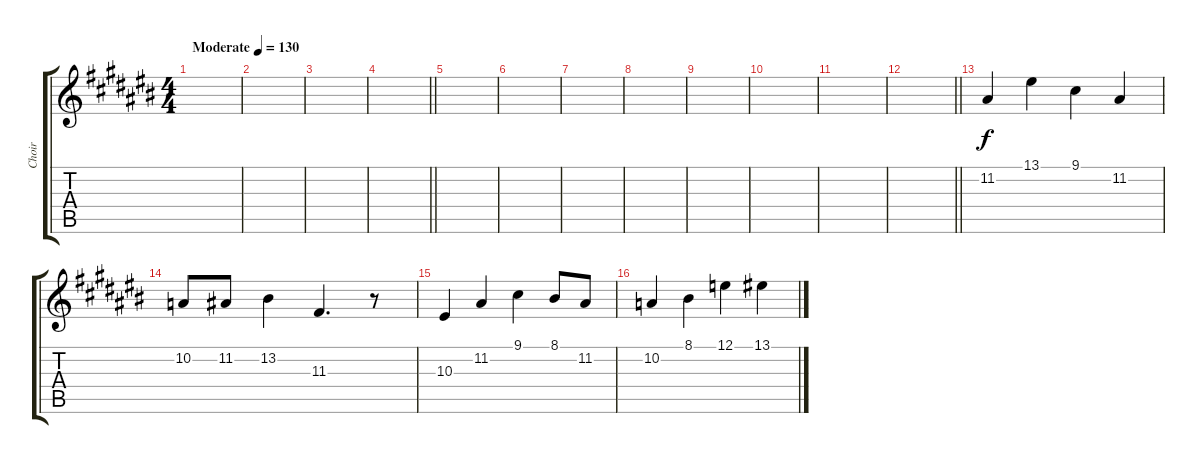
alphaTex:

\track ("Choir" "Choir") {instrument pad4choir}
\staff {score tabs}
\tuning (E4 B3 G3 D3 A2 E2) {hide}
\ts (4 4)
\tempo (130 "Moderate")
\clef g2
\ks a#minor
|
|
|
\barLineRight lightlight
|
\section ("" "")
|
|
|
|
|
|
|
\barLineRight lightlight
|
\section ("" "")
11.2.4 13.1.4 9.1.4 11.2.4 |
10.2.8 11.2.8 13.2.4 11.3.4{d} r.8 |
10.3.4 11.2.4 9.1.4 8.1.8 11.2.8 |
10.2.4 8.1.4 12.1.4 13.1.4
